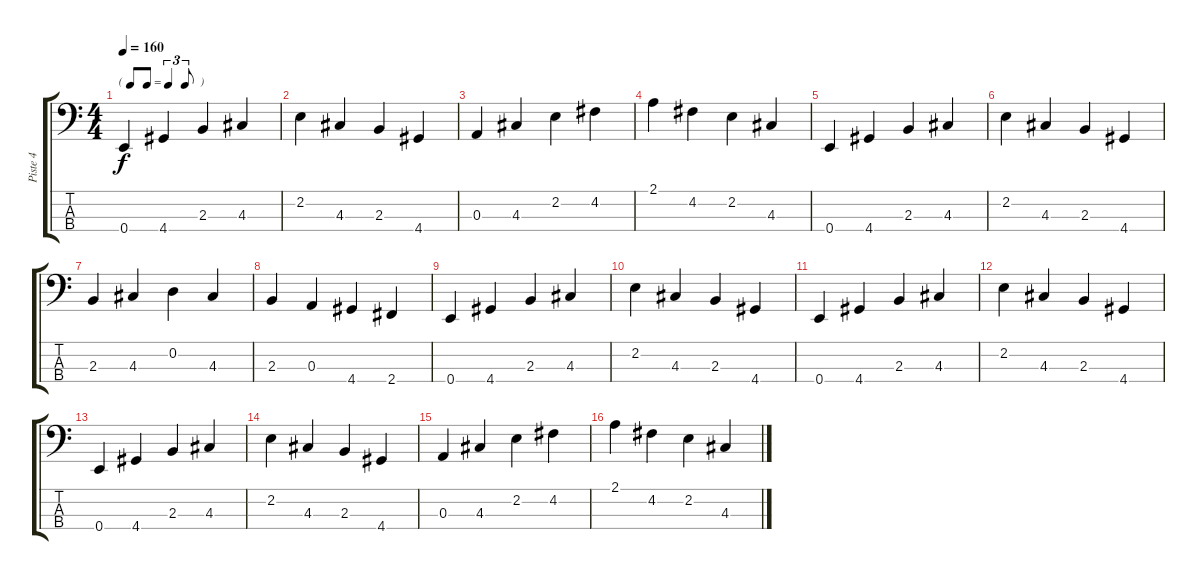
\track ("Piste 4" "Piste 4") {instrument electricbassfinger}
\staff {score tabs}
\tuning (G2 D2 A1 E1) {hide}
\ts (4 4)
\tf triplet8th
\tempo 160
\clef f4
\ks c
0.4.4{dy f} 4.4.4 2.3.4 4.3.4 |
2.2.4 4.3.4 2.3.4 4.4.4 |
0.3.4 4.3.4 2.2.4 4.2.4 |
2.1.4 4.2.4 2.2.4 4.3.4 |
0.4.4 4.4.4 2.3.4 4.3.4 |
2.2.4 4.3.4 2.3.4 4.4.4 |
2.3.4 4.3.4 0.2.4 4.3.4 |
2.3.4 0.3.4 4.4.4 2.4.4 |
0.4.4 4.4.4 2.3.4 4.3.4 |
2.2.4 4.3.4 2.3.4 4.4.4 |
0.4.4 4.4.4 2.3.4 4.3.4 |
2.2.4 4.3.4 2.3.4 4.4.4 |
0.4.4 4.4.4 2.3.4 4.3.4 |
2.2.4 4.3.4 2.3.4 4.4.4 |
0.3.4 4.3.4 2.2.4 4.2.4 |
2.1.4 4.2.4 2.2.4 4.3.4
